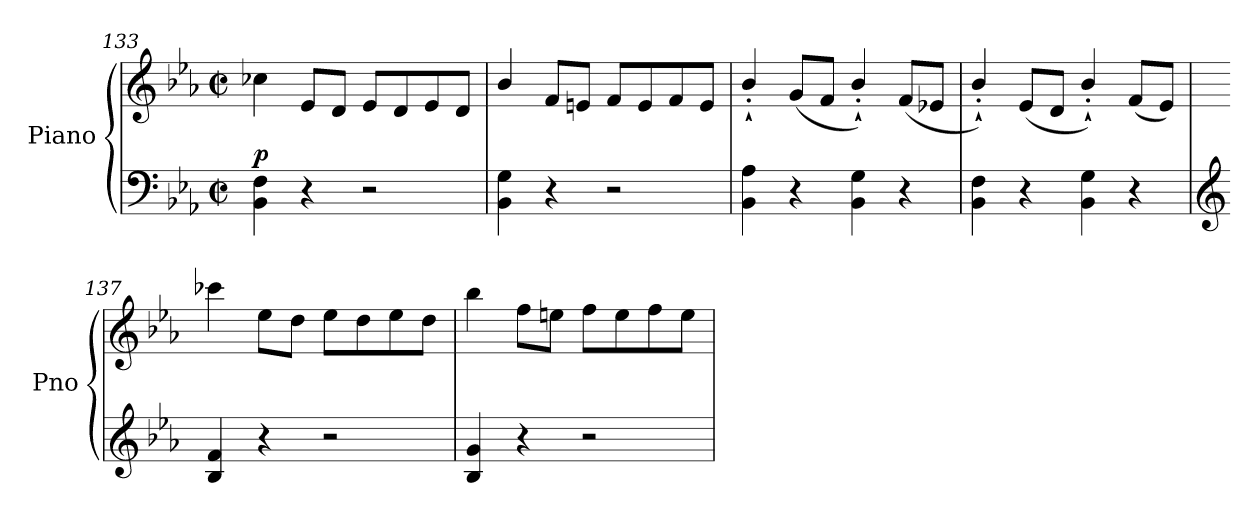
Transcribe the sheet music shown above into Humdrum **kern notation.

**kern	**kern	**dynam
*part1	*part1	*part1
*staff2	*staff1	*staff1/2
*I"Piano	*	*
*I'Pno	*	*
*clefF4	*clefG2	*
*k[b-e-a-]	*k[b-e-a-]	*
*E-:	*E-:	*
*M2/2	*M2/2	*
*met(c|)	*met(c|)	*
=133	=133	=133
!	!	!LO:DY:a=2
4BB-\ 4F\	4cc-X\	p
4r	8e-/L	.
.	8d/J	.
2r	8e-/L	.
.	8d/	.
.	8e-/	.
.	8d/J	.
=134	=134	=134
4BB-\ 4G\	4b-/	.
4r	8f/L	.
.	8en/J	.
2r	8f/L	.
.	8e/	.
.	8f/	.
.	8e/J	.
=135	=135	=135
4BB-\ 4A-\	4b-'`/	.
4r	(<8g/L	.
.	8f/J	.
4BB-\ 4G\	4b-'`/)	.
4r	(<8f/L	.
.	8e-X/J	.
!!LO:LB:g=z
=136	=136	=136
4BB-\ 4F\	4b-'`/)	.
4r	(<8e-/L	.
.	8d/J	.
4BB-\ 4G\	4b-'`/)	.
4r	(<8f/L	.
.	8e-/J)	.
=137	=137	=137
*clefG2	*	*
4B-/ 4f/	4ccc-X\	.
4r	8ee-\L	.
.	8dd\J	.
2r	8ee-\L	.
.	8dd\	.
.	8ee-\	.
.	8dd\J	.
=138	=138	=138
4B-/ 4g/	4bb-\	.
4r	8ff\L	.
.	8een\J	.
2r	8ff\L	.
.	8ee\	.
.	8ff\	.
.	8ee\J	.
=	=	=
*-	*-	*-
